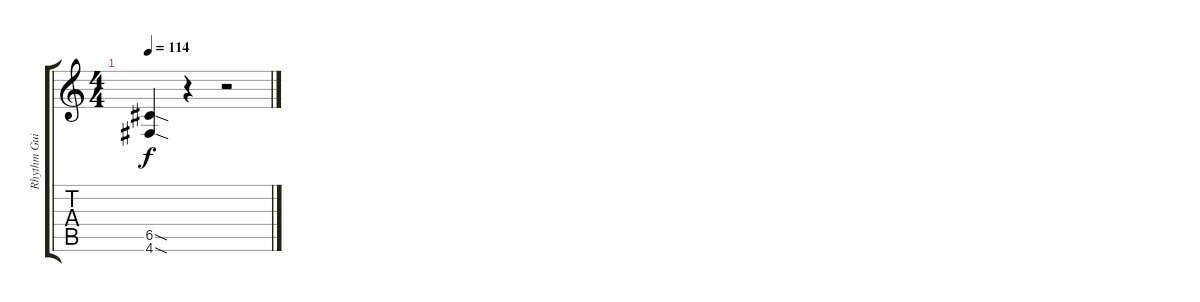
\track ("Rhythm Guitar" "Rhythm Gui") {instrument overdrivenguitar}
\staff {score tabs}
\tuning (D4 A3 F3 C3 G2 D2) {hide}
\ts (4 4)
\tempo 114
\clef g2
\ks c
(6.5{sod} 4.6{sod}).4{dy f} r.4 r.2
